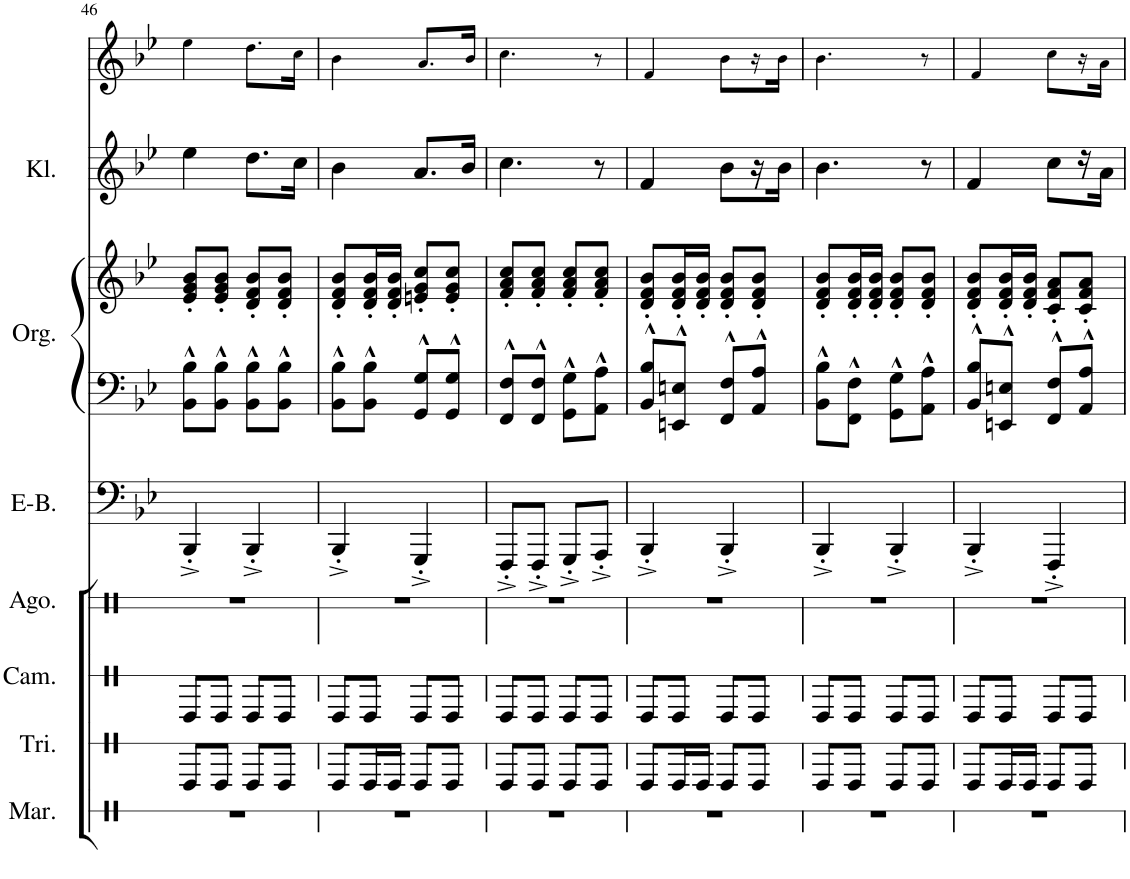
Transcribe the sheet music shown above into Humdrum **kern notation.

**kern	**kern	**kern	**kern	**kern	**kern	**kern	**kern	**kern
*part8	*part7	*part6	*part5	*part4	*part3	*part3	*part2	*part1
*staff9	*staff8	*staff7	*staff6	*staff5	*staff4	*staff3	*staff2	*staff1
*I"Maracas	*I"Triangel	*I"Campana/Cowbell	*I"Agogo	*I"E-Bass	*I"Orgel	*	*I"Klarinette	*I"[Voice]
*I'Mar.	*I'Tri.	*I'Cam.	*I'Ago.	*I'E-B.	*I'Org.	*	*I'Kl.	*I'V
!!LO:PB:g=z
*clefX	*clefX	*clefX	*clefX	*clefF4	*clefF4	*clefG2	*clefG2	*clefG2
*	*	*	*	*	*	*	*Trd1c2	*
*k[]	*k[]	*k[]	*k[]	*k[b-e-]	*k[b-e-]	*k[b-e-]	*k[b-e-]	*k[b-e-]
*	*	*	*	*B-:	*B-:	*B-:	*B-:	*B-:
*M2/4	*M2/4	*M2/4	*M2/4	*M2/4	*M2/4	*M2/4	*M2/4	*M2/4
=46	=46	=46	=46	=46	=46	=46	=46	=46
2r	8e/L	8e/L	2r	4BBB-'^/	8BB-\^^ 8B-\^^L	8e-/' 8g/' 8b-/'L	4ee-\	4ee-!\
.	8e/J	8e/J	.	.	8BB-\^^ 8B-\^^J	8e-/' 8g/' 8b-/'J	.	.
.	8e/L	8e/L	.	4BBB-'^/	8BB-\^^ 8B-\^^L	8d/' 8f/' 8b-/'L	8.dd\L	8.dd!\L
.	8e/J	8e/J	.	.	8BB-\^^ 8B-\^^J	8d/' 8f/' 8b-/'J	.	.
.	.	.	.	.	.	.	16cc\Jk	16cc!\Jk
=47	=47	=47	=47	=47	=47	=47	=47	=47
2r	8e/L	8e/L	2r	4BBB-'^/	8BB-\^^ 8B-\^^L	8d/' 8f/' 8b-/'L	4b-\	4b-!\
.	16e/L	8e/J	.	.	8BB-\^^ 8B-\^^J	16d/' 16f/' 16b-/'L	.	.
.	16e/JJ	.	.	.	.	16d/' 16f/' 16b-/'JJ	.	.
.	8e/L	8e/L	.	4GGG'^/	8GG/^^ 8G/^^L	8en/' 8g/' 8cc/'L	8.a/L	8.a!/L
.	8e/J	8e/J	.	.	8GG/^^ 8G/^^J	8e/' 8g/' 8cc/'J	.	.
.	.	.	.	.	.	.	16b-/Jk	16b-!/Jk
=48	=48	=48	=48	=48	=48	=48	=48	=48
2r	8e/L	8e/L	2r	8FFF'^/L	8FF/^^ 8F/^^L	8f/' 8a/' 8cc/'L	4.cc\	4.cc!\
.	8e/J	8e/J	.	8FFF'^/J	8FF/^^ 8F/^^J	8f/' 8a/' 8cc/'J	.	.
.	8e/L	8e/L	.	8GGG'^/L	8GG\^^ 8G\^^L	8f/' 8a/' 8cc/'L	.	.
.	8e/J	8e/J	.	8AAA'^/J	8AA\^^ 8A\^^J	8f/' 8a/' 8cc/'J	8r	8r
=49	=49	=49	=49	=49	=49	=49	=49	=49
2r	8e/L	8e/L	2r	4BBB-'^/	8BB-/^^ 8B-/^^L	8d/' 8f/' 8b-/'L	4f/	4f!/
.	16e/L	8e/J	.	.	8EEn/^^ 8En/^^J	16d/' 16f/' 16b-/'L	.	.
.	16e/JJ	.	.	.	.	16d/' 16f/' 16b-/'JJ	.	.
.	8e/L	8e/L	.	4BBB-'^/	8FF/^^ 8F/^^L	8d/' 8f/' 8b-/'L	8b-\L	8b-!\L
.	8e/J	8e/J	.	.	8AA/^^ 8A/^^J	8d/' 8f/' 8b-/'J	16r	16r
.	.	.	.	.	.	.	16b-\JJ	16b-!\JJ
=50	=50	=50	=50	=50	=50	=50	=50	=50
2r	8e/L	8e/L	2r	4BBB-'^/	8BB-\^^ 8B-\^^L	8d/' 8f/' 8b-/'L	4.b-\	4.b-!\
.	8e/J	8e/J	.	.	8FF\^^ 8F\^^J	16d/' 16f/' 16b-/'L	.	.
.	.	.	.	.	.	16d/' 16f/' 16b-/'JJ	.	.
.	8e/L	8e/L	.	4BBB-'^/	8GG\^^ 8G\^^L	8d/' 8f/' 8b-/'L	.	.
.	8e/J	8e/J	.	.	8AA\^^ 8A\^^J	8d/' 8f/' 8b-/'J	8r	8r
=51	=51	=51	=51	=51	=51	=51	=51	=51
2r	8e/L	8e/L	2r	4BBB-'^/	8BB-/^^ 8B-/^^L	8d/' 8f/' 8b-/'L	4f/	4f!/
.	16e/L	8e/J	.	.	8EEn/^^ 8En/^^J	16d/' 16f/' 16b-/'L	.	.
.	16e/JJ	.	.	.	.	16d/' 16f/' 16b-/'JJ	.	.
.	8e/L	8e/L	.	4FFF'^/	8FF/^^ 8F/^^L	8c/' 8f/' 8a/'L	8cc\L	8cc!\L
.	8e/J	8e/J	.	.	8AA/^^ 8A/^^J	8c/' 8f/' 8a/'J	16r	16r
.	.	.	.	.	.	.	16a\JJ	16a!\JJ
=	=	=	=	=	=	=	=	=
*-	*-	*-	*-	*-	*-	*-	*-	*-
